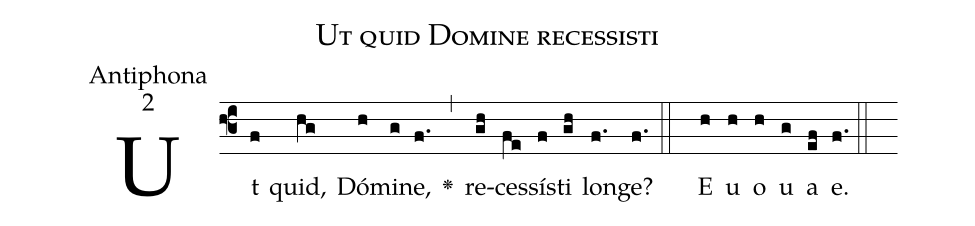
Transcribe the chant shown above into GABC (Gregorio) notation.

name:Ut quid Domine recessisti;
office-part:Antiphona;
mode:2;
%%
(f3)Ut(f) quid,(hg) Dó(h)mi(g)ne,(f.) <v>\greheightstar</v>(,)
re(gh)ces(fe)sís(f)ti(gh) lon(f.)ge?(f.::)
<eu>E(h) u(h) o(h) u(g) a(ef) e.(f.) (::)</eu>()
